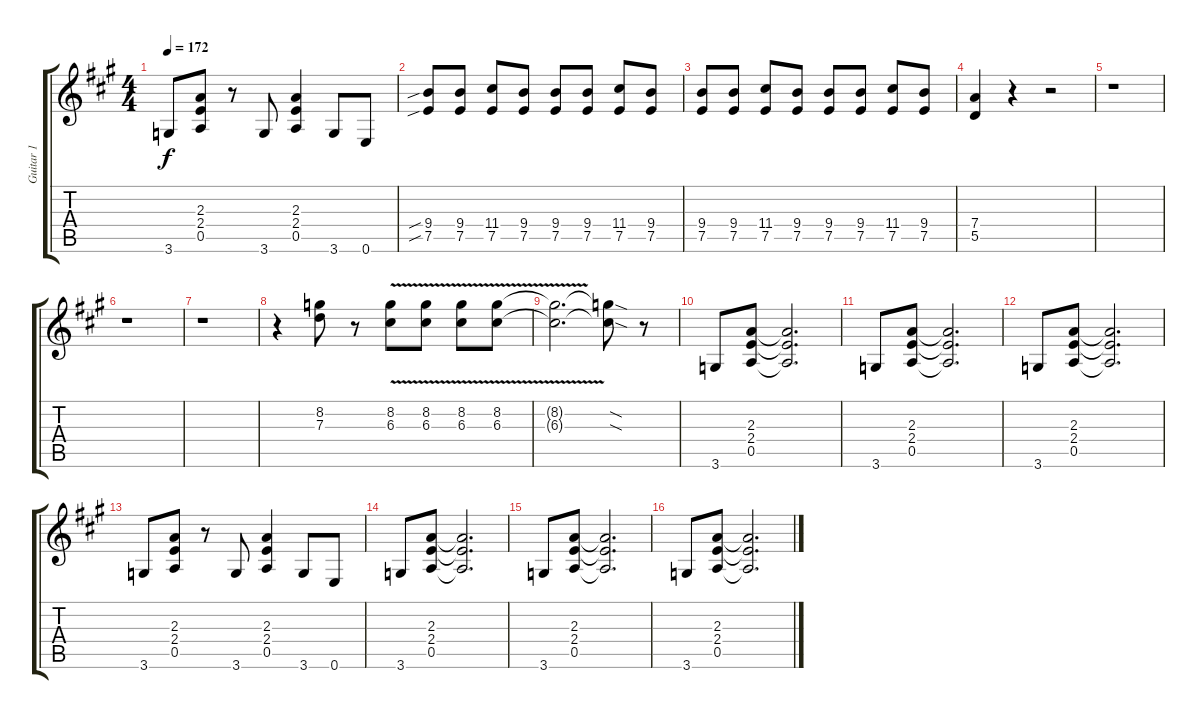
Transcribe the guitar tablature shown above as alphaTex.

\track ("Guitar 1" "Guitar 1") {instrument distortionguitar}
\staff {score tabs}
\tuning (E4 B3 G3 D3 A2 E2) {hide}
\ts (4 4)
\tempo 172
\clef g2
\ks a
3.6.8{dy f} (2.3 2.4 0.5).8 r.8 3.6.8 (2.3 2.4 0.5).4 3.6.8 0.6.8 |
(9.4{sib} 7.5{sib}).8 (9.4 7.5).8 (11.4 7.5).8 (9.4 7.5).8 (9.4 7.5).8 (9.4 7.5).8 (11.4 7.5).8 (9.4 7.5).8 |
(9.4 7.5).8 (9.4 7.5).8 (11.4 7.5).8 (9.4 7.5).8 (9.4 7.5).8 (9.4 7.5).8 (11.4 7.5).8 (9.4 7.5).8 |
(7.4 5.5).4 r.4 r.2 |
r.1 |
r.1 |
r.1 |
r.4 (8.2 7.3).8 r.8 (8.2{v} 6.3{v}).8 (8.2{v} 6.3{v}).8 (8.2{v} 6.3{v}).8 (8.2{v} 6.3{v}).8 |
(8.2{t} 6.3{t}).2{d} (8.2{sod t} 6.3{sod t}).8 r.8 |
3.6.8 (2.3 2.4 0.5).8 (2.3{t} 2.4{t} 0.5{t}).2{d} |
3.6.8 (2.3 2.4 0.5).8 (2.3{t} 2.4{t} 0.5{t}).2{d} |
3.6.8 (2.3 2.4 0.5).8 (2.3{t} 2.4{t} 0.5{t}).2{d} |
3.6.8 (2.3 2.4 0.5).8 r.8 3.6.8 (2.3 2.4 0.5).4 3.6.8 0.6.8 |
3.6.8 (2.3 2.4 0.5).8 (2.3{t} 2.4{t} 0.5{t}).2{d} |
3.6.8 (2.3 2.4 0.5).8 (2.3{t} 2.4{t} 0.5{t}).2{d} |
3.6.8 (2.3 2.4 0.5).8 (2.3{t} 2.4{t} 0.5{t}).2{d}
